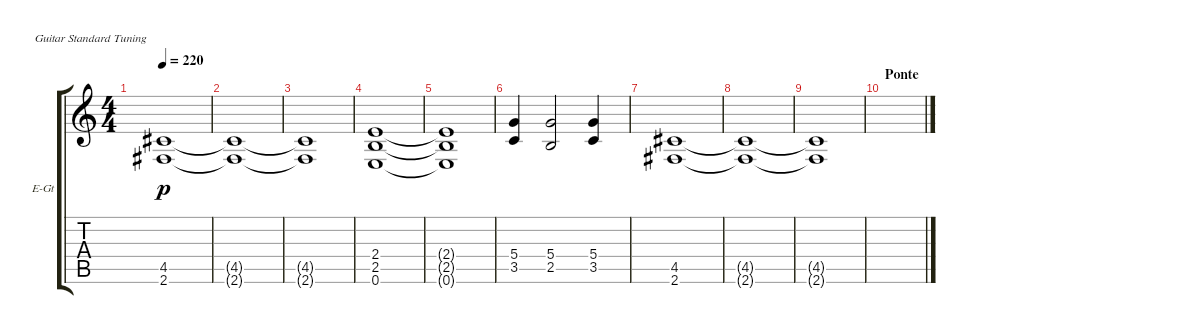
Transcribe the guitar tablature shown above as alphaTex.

\defaultSystemsLayout 4
\bracketExtendMode groupsimilarinstruments
\firstSystemTrackNameOrientation horizontal
\otherSystemsTrackNameOrientation horizontal
\track ("Electric Guitar" "E-Gt") {instrument distortionguitar}
\staff {score tabs}
\tuning (E4 B3 G3 D3 A2 E2)
\ts (4 4)
\tempo 220
\clef g2
\ks c
(4.5 2.6).1{dy p} |
(4.5{t} 2.6{t}).1 |
(4.5{t} 2.6{t}).1 |
(2.5 0.6 2.4).1 |
(2.5{t} 0.6{t} 2.4{t}).1 |
(3.5 5.4).4 (2.5 5.4).2 (5.4 3.5).4 |
(4.5 2.6).1 |
(4.5{t} 2.6{t}).1 |
(4.5{t} 2.6{t}).1 |
\section ("" "Ponte")
